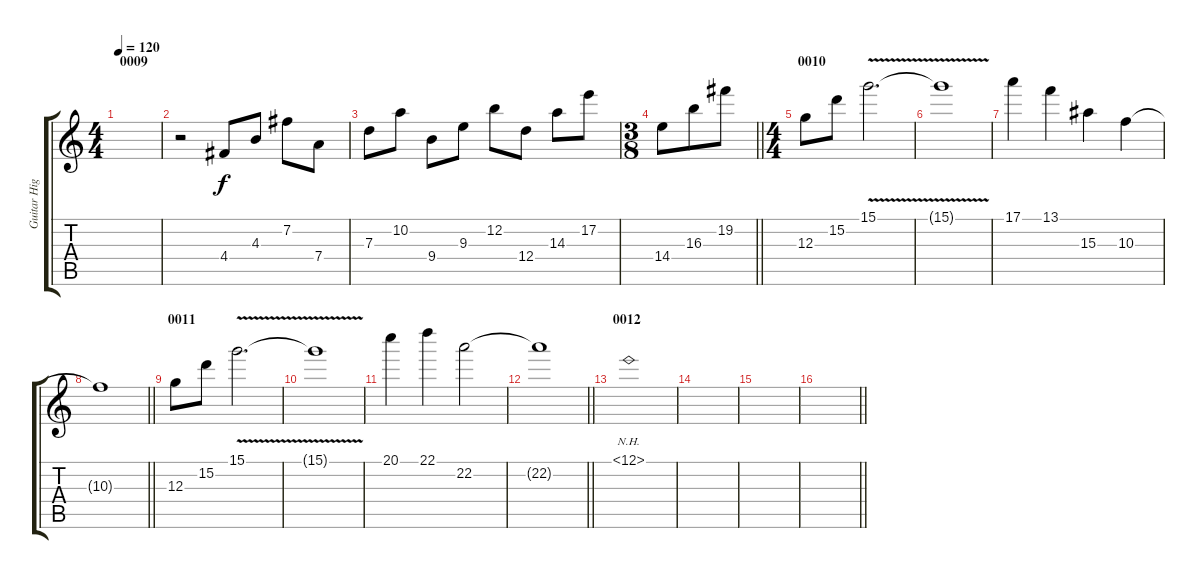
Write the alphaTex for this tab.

\track ("Guitar High" "Guitar Hig") {instrument distortionguitar}
\staff {score tabs}
\tuning (E4 B3 G3 D3 A2 E2) {hide}
\ts (4 4)
\section ("" "0009")
\tempo 120
\clef g2
\ks c
|
r.2 4.4.8 4.3.8 7.2.8 7.4.8 |
7.3.8 10.2.8 9.4.8 9.3.8 12.2.8 12.4.8 14.3.8 17.2.8 |
\ts (3 8)
\barLineRight lightlight
14.4.8 16.3.8 19.2.8 |
\ts (4 4)
\section ("" "0010")
12.3.8 15.2.8 15.1{v}.2{d} |
15.1{t}.1 |
17.1.4 13.1.4 15.3.4 10.3.4 |
\barLineRight lightlight
10.3{t}.1 |
\section ("" "0011")
12.3.8 15.2.8 15.1{v}.2{d} |
15.1{t}.1 |
20.1.4 22.1.4 22.2.2 |
\barLineRight lightlight
22.2{t}.1 |
\section ("" "0012")
12.1{nh}.1 |
|
|
\barLineRight lightlight
